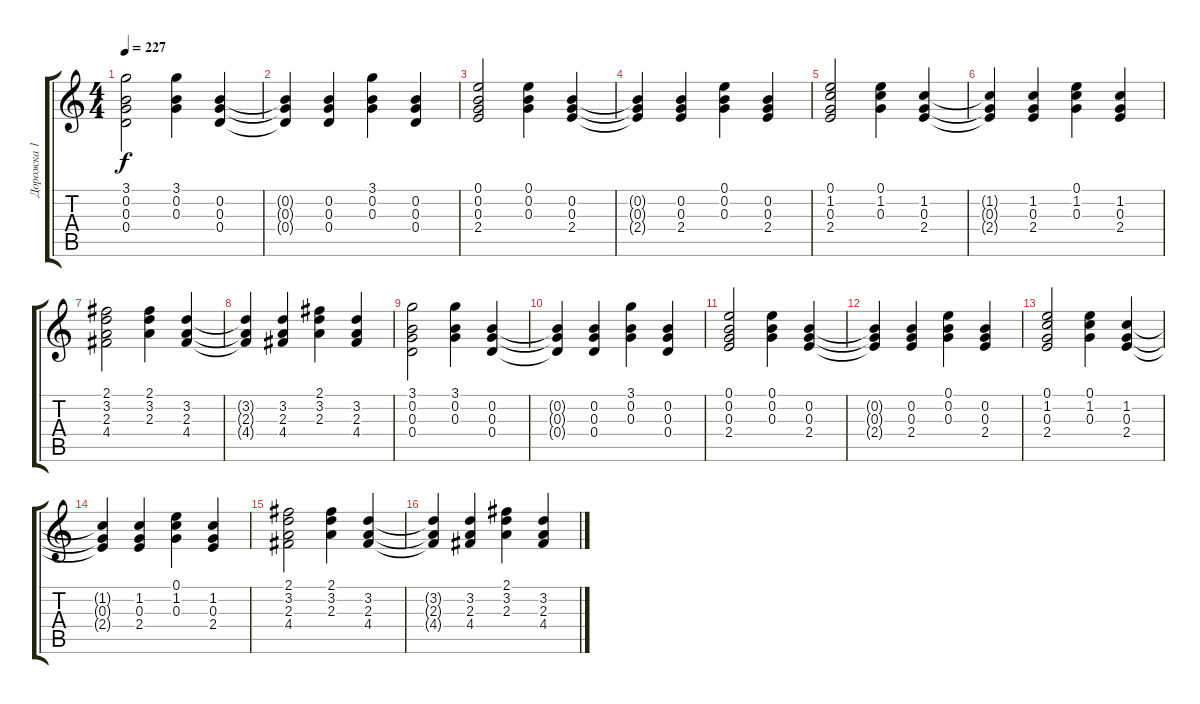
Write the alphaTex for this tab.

\track ("Дорожка 1" "Дорожка 1") {instrument acousticguitarsteel}
\staff {score tabs}
\tuning (E4 B3 G3 D3 A2 E2) {hide}
\ts (4 4)
\tempo 227
\clef g2
\ks c
(3.1 0.2 0.3 0.4).2{dy f} (3.1 0.2 0.3).4 (0.2 0.3 0.4).4 |
(0.2{t} 0.3{t} 0.4{t}).4 (0.2 0.3 0.4).4 (3.1 0.2 0.3).4 (0.2 0.3 0.4).4 |
(0.1 0.2 0.3 2.4).2 (0.1 0.2 0.3).4 (0.2 0.3 2.4).4 |
(0.2{t} 0.3{t} 2.4{t}).4 (0.2 0.3 2.4).4 (0.1 0.2 0.3).4 (0.2 0.3 2.4).4 |
(0.1 1.2 0.3 2.4).2 (0.1 1.2 0.3).4 (1.2 0.3 2.4).4 |
(1.2{t} 0.3{t} 2.4{t}).4 (1.2 0.3 2.4).4 (0.1 1.2 0.3).4 (1.2 0.3 2.4).4 |
(2.1 3.2 2.3 4.4).2 (2.1 3.2 2.3).4 (3.2 2.3 4.4).4 |
(3.2{t} 2.3{t} 4.4{t}).4 (3.2 2.3 4.4).4 (2.1 3.2 2.3).4 (3.2 2.3 4.4).4 |
(3.1 0.2 0.3 0.4).2 (3.1 0.2 0.3).4 (0.2 0.3 0.4).4 |
(0.2{t} 0.3{t} 0.4{t}).4 (0.2 0.3 0.4).4 (3.1 0.2 0.3).4 (0.2 0.3 0.4).4 |
(0.1 0.2 0.3 2.4).2 (0.1 0.2 0.3).4 (0.2 0.3 2.4).4 |
(0.2{t} 0.3{t} 2.4{t}).4 (0.2 0.3 2.4).4 (0.1 0.2 0.3).4 (0.2 0.3 2.4).4 |
(0.1 1.2 0.3 2.4).2 (0.1 1.2 0.3).4 (1.2 0.3 2.4).4 |
(1.2{t} 0.3{t} 2.4{t}).4 (1.2 0.3 2.4).4 (0.1 1.2 0.3).4 (1.2 0.3 2.4).4 |
(2.1 3.2 2.3 4.4).2 (2.1 3.2 2.3).4 (3.2 2.3 4.4).4 |
(3.2{t} 2.3{t} 4.4{t}).4 (3.2 2.3 4.4).4 (2.1 3.2 2.3).4 (3.2 2.3 4.4).4
